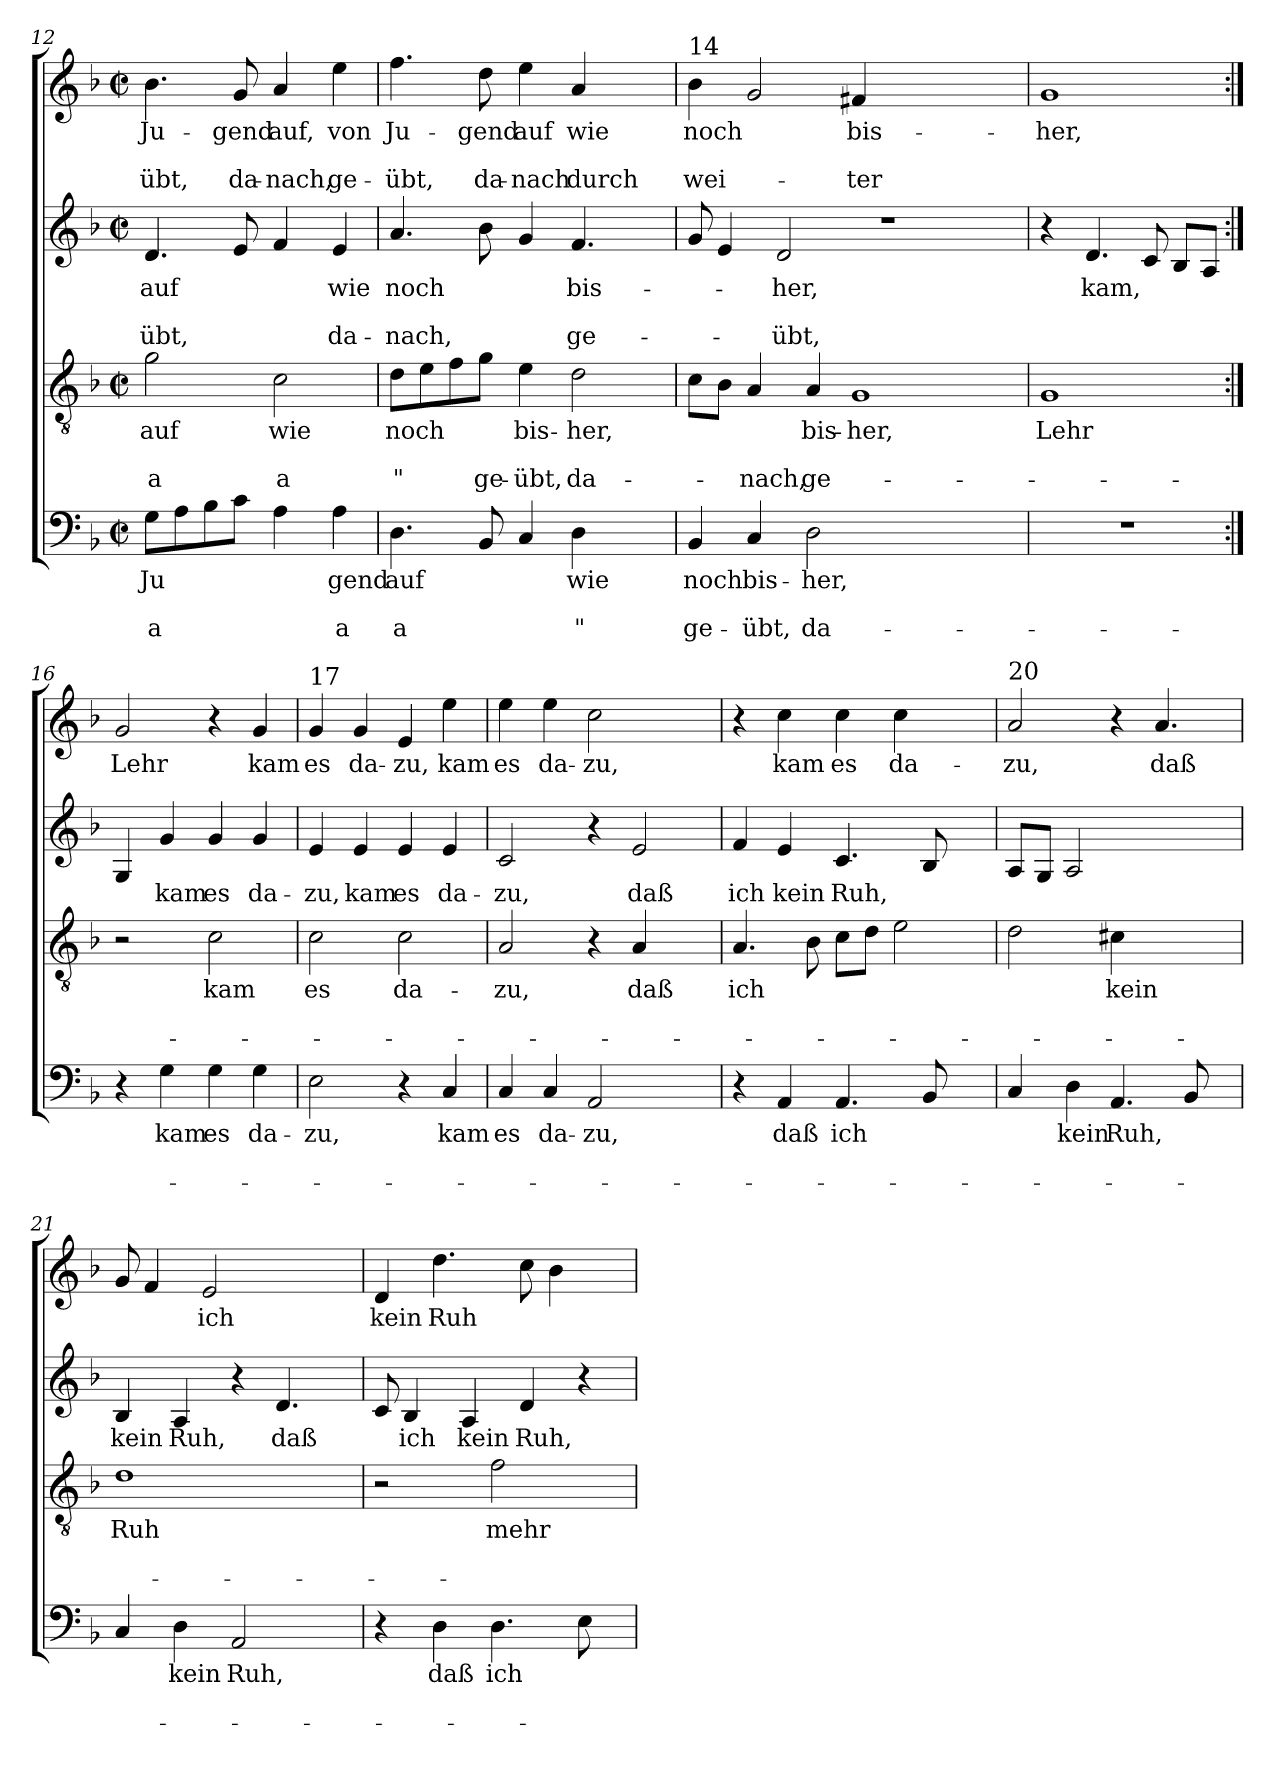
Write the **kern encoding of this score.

**kern	**text	**text	**text	**kern	**text	**text	**text	**kern	**text	**text	**text	**kern	**text	**text	**text
*part4	*part4	*part4	*part4	*part3	*part3	*part3	*part3	*part2	*part2	*part2	*part2	*part1	*part1	*part1	*part1
*staff4	*staff4	*staff4	*staff4	*staff3	*staff3	*staff3	*staff3	*staff2	*staff2	*staff2	*staff2	*staff1	*staff1	*staff1	*staff1
*clefF4	*	*	*	*clefGv2	*	*	*	*clefG2	*	*	*	*clefG2	*	*	*
*k[b-]	*	*	*	*k[b-]	*	*	*	*k[b-]	*	*	*	*k[b-]	*	*	*
*F:	*	*	*	*F:	*	*	*	*F:	*	*	*	*F:	*	*	*
*M2/2	*	*	*	*M2/2	*	*	*	*M2/2	*	*	*	*M2/2	*	*	*
*met(c|)	*	*	*	*met(c|)	*	*	*	*met(c|)	*	*	*	*met(c|)	*	*	*
=12	=12	=12	=12	=12	=12	=12	=12	=12	=12	=12	=12	=12	=12	=12	=12
!	!LO:LY:b	!	!LO:LY:b	!	!LO:LY:b	!	!LO:LY:b	!	!LO:LY:b	!	!LO:LY:b	!	!LO:LY:b	!	!LO:LY:b
8G\L	Ju	.	a	2g\	auf	.	a	4.d/	auf	.	-übt,	4.b-\	Ju-	.	-übt,
8A\	.	.	.	.	.	.	.	.	.	.	.	.	.	.	.
8B-\	.	.	.	.	.	.	.	.	.	.	.	.	.	.	.
!	!	!	!	!	!	!	!	!	!	!	!	!	!LO:LY:b	!	!LO:LY:b
8c\J	.	.	.	.	.	.	.	8e/	.	.	.	8g/	-gend	.	da-
!	!	!	!	!	!LO:LY:b	!	!LO:LY:b	!	!	!	!	!	!LO:LY:b	!	!LO:LY:b
4A\	.	.	.	2c\	wie	.	a	4f/	.	.	.	4a/	auf,	.	-nach,
!	!LO:LY:b	!	!LO:LY:b	!	!	!	!	!	!LO:LY:b	!	!LO:LY:b	!	!LO:LY:b	!	!LO:LY:b
4A\	gend	.	a	.	.	.	.	4e/	wie	.	da-	4ee\	von	.	ge-
=13	=13	=13	=13	=13	=13	=13	=13	=13	=13	=13	=13	=13	=13	=13	=13
!	!LO:LY:b	!	!LO:LY:b	!	!LO:LY:b	!	!LO:LY:b	!	!LO:LY:b	!	!LO:LY:b	!	!LO:LY:b	!	!LO:LY:b
4.D\	auf	.	a	8d\L	noch	.	"	4.a/	noch	.	-nach,	4.ff\	Ju-	.	-übt,
.	.	.	.	8e\	.	.	.	.	.	.	.	.	.	.	.
.	.	.	.	8f\	.	.	.	.	.	.	.	.	.	.	.
!	!	!	!	!	!	!	!LO:LY:b	!	!	!	!	!	!LO:LY:b	!	!LO:LY:b
8BB-/	.	.	.	8g\J	.	.	ge-	8b-\	.	.	.	8dd\	-gend	.	da-
!	!	!	!	!	!LO:LY:b	!	!LO:LY:b	!	!	!	!	!	!LO:LY:b	!	!LO:LY:b
4C/	.	.	.	4e\	bis-	.	-übt,	4g/	.	.	.	4ee\	auf	.	-nach
!	!LO:LY:b	!	!LO:LY:b	!	!LO:LY:b	!	!LO:LY:b	!	!LO:LY:b	!	!LO:LY:b	!	!LO:LY:b	!	!LO:LY:b
4D\	wie	.	"	2d\	-her,	.	da-	4.f/	bis-	.	ge-	4a/	wie	.	durch
4ryy	.	.	.	.	.	.	.	.	.	.	.	4ryy	.	.	.
.	.	.	.	.	.	.	.	8ryy	.	.	.	.	.	.	.
=14	=14	=14	=14	=14	=14	=14	=14	=14	=14	=14	=14	=14	=14	=14	=14
!	!	!	!	!	!	!	!	!	!	!	!	!LO:TX:a:t=14	!	!	!
!	!LO:LY:b	!	!LO:LY:b	!	!	!	!	!	!	!	!	!	!LO:LY:b	!	!LO:LY:b
4BB-/	noch	.	ge-	8c\L	.	.	.	8g/	.	.	.	4b-\	noch	.	wei-
.	.	.	.	8B-\J	.	.	.	4e/	.	.	.	.	.	.	.
!	!LO:LY:b	!	!LO:LY:b	!	!	!	!LO:LY:b	!	!	!	!	!	!	!	!
4C/	bis-	.	-übt,	4A/	.	.	-nach,	.	.	.	.	2g/	.	.	.
!	!	!	!	!	!	!	!	!	!LO:LY:b	!	!LO:LY:b	!	!	!	!
.	.	.	.	.	.	.	.	2d/	-her,	.	-übt,	.	.	.	.
!	!LO:LY:b	!	!LO:LY:b	!	!LO:LY:b	!	!LO:LY:b	!	!	!	!	!	!	!	!
2D\	-her,	.	da-	4A/	bis-	.	ge-	.	.	.	.	.	.	.	.
!	!	!	!	!	!LO:LY:b	!	!	!	!	!	!	!	!LO:LY:b	!	!LO:LY:b
.	.	.	.	1G	-her,	.	.	.	.	.	.	4f#/	bis-	.	-ter
.	.	.	.	.	.	.	.	1r	.	.	.	.	.	.	.
2..ryy	.	.	.	.	.	.	.	.	.	.	.	2..ryy	.	.	.
.	.	.	.	8ryy	.	.	.	.	.	.	.	.	.	.	.
=15	=15	=15	=15	=15	=15	=15	=15	=15	=15	=15	=15	=15	=15	=15	=15
!	!	!	!	!	!LO:LY:b	!	!	!	!	!	!	!	!LO:LY:b	!	!
1r	.	.	.	1G	Lehr	.	.	4r	.	.	.	1g	-her,	.	.
!	!	!	!	!	!	!	!	!	!LO:LY:b	!	!	!	!	!	!
.	.	.	.	.	.	.	.	4.d/	kam,	.	.	.	.	.	.
.	.	.	.	.	.	.	.	8c/	.	.	.	.	.	.	.
.	.	.	.	.	.	.	.	8B-/L	.	.	.	.	.	.	.
.	.	.	.	.	.	.	.	8A/J	.	.	.	.	.	.	.
!!LO:PB:g=z
=16:|!	=16:|!	=16:|!	=16:|!	=16:|!	=16:|!	=16:|!	=16:|!	=16:|!	=16:|!	=16:|!	=16:|!	=16:|!	=16:|!	=16:|!	=16:|!
!	!	!	!	!	!	!	!	!	!	!	!	!	!LO:LY:b	!	!
4r	.	.	.	2r	.	.	.	4G/	.	.	.	2g/	Lehr	.	.
!	!LO:LY:b	!	!	!	!	!	!	!	!LO:LY:b	!	!	!	!	!	!
4G\	kam	.	.	.	.	.	.	4g/	kam	.	.	.	.	.	.
!	!LO:LY:b	!	!	!	!LO:LY:b	!	!	!	!LO:LY:b	!	!	!	!	!	!
4G\	es	.	.	2c\	kam	.	.	4g/	es	.	.	4r	.	.	.
!	!LO:LY:b	!	!	!	!	!	!	!	!LO:LY:b	!	!	!	!LO:LY:b	!	!
4G\	da-	.	.	.	.	.	.	4g/	da-	.	.	4g/	kam	.	.
=17	=17	=17	=17	=17	=17	=17	=17	=17	=17	=17	=17	=17	=17	=17	=17
!	!	!	!	!	!	!	!	!	!	!	!	!LO:TX:a:t=17	!	!	!
!	!LO:LY:b	!	!	!	!LO:LY:b	!	!	!	!LO:LY:b	!	!	!	!LO:LY:b	!	!
2E\	-zu,	.	.	2c\	es	.	.	4e/	-zu,	.	.	4g/	es	.	.
!	!	!	!	!	!	!	!	!	!LO:LY:b	!	!	!	!LO:LY:b	!	!
.	.	.	.	.	.	.	.	4e/	kam	.	.	4g/	da-	.	.
!	!	!	!	!	!LO:LY:b	!	!	!	!LO:LY:b	!	!	!	!LO:LY:b	!	!
4r	.	.	.	2c\	da-	.	.	4e/	es	.	.	4e/	-zu,	.	.
!	!LO:LY:b	!	!	!	!	!	!	!	!LO:LY:b	!	!	!	!LO:LY:b	!	!
4C/	kam	.	.	.	.	.	.	4e/	da-	.	.	4ee\	kam	.	.
=18	=18	=18	=18	=18	=18	=18	=18	=18	=18	=18	=18	=18	=18	=18	=18
!	!LO:LY:b	!	!	!	!LO:LY:b	!	!	!	!LO:LY:b	!	!	!	!LO:LY:b	!	!
4C/	es	.	.	2A/	-zu,	.	.	2c/	-zu,	.	.	4ee\	es	.	.
!	!LO:LY:b	!	!	!	!	!	!	!	!	!	!	!	!LO:LY:b	!	!
4C/	da-	.	.	.	.	.	.	.	.	.	.	4ee\	da-	.	.
!	!LO:LY:b	!	!	!	!	!	!	!	!	!	!	!	!LO:LY:b	!	!
2AA/	-zu,	.	.	4r	.	.	.	4r	.	.	.	2cc\	-zu,	.	.
!	!	!	!	!	!LO:LY:b	!	!	!	!LO:LY:b	!	!	!	!	!	!
.	.	.	.	4A/	daß	.	.	2e/	daß	.	.	.	.	.	.
4ryy	.	.	.	4ryy	.	.	.	.	.	.	.	4ryy	.	.	.
=19	=19	=19	=19	=19	=19	=19	=19	=19	=19	=19	=19	=19	=19	=19	=19
!	!	!	!	!	!LO:LY:b	!	!	!	!LO:LY:b	!	!	!	!	!	!
4r	.	.	.	4.A/	ich	.	.	4f/	ich	.	.	4r	.	.	.
!	!LO:LY:b	!	!	!	!	!	!	!	!LO:LY:b	!	!	!	!LO:LY:b	!	!
4AA/	daß	.	.	.	.	.	.	4e/	kein	.	.	4cc\	kam	.	.
.	.	.	.	8B-\	.	.	.	.	.	.	.	.	.	.	.
!	!LO:LY:b	!	!	!	!	!	!	!	!LO:LY:b	!	!	!	!LO:LY:b	!	!
4.AA/	ich	.	.	8c\L	.	.	.	4.c/	Ruh,	.	.	4cc\	es	.	.
.	.	.	.	8d\J	.	.	.	.	.	.	.	.	.	.	.
!	!	!	!	!	!	!	!	!	!	!	!	!	!LO:LY:b	!	!
.	.	.	.	2e\	.	.	.	.	.	.	.	4cc\	da-	.	.
8BB-/	.	.	.	.	.	.	.	8B-/	.	.	.	.	.	.	.
4ryy	.	.	.	.	.	.	.	4ryy	.	.	.	4ryy	.	.	.
=20	=20	=20	=20	=20	=20	=20	=20	=20	=20	=20	=20	=20	=20	=20	=20
!	!	!	!	!	!	!	!	!	!	!	!	!LO:TX:a:t=20	!	!	!
!	!	!	!	!	!	!	!	!	!	!	!	!	!LO:LY:b	!	!
4C/	.	.	.	2d\	.	.	.	8A/L	.	.	.	2a/	-zu,	.	.
.	.	.	.	.	.	.	.	8G/J	.	.	.	.	.	.	.
!	!LO:LY:b	!	!	!	!	!	!	!	!	!	!	!	!	!	!
4D\	kein	.	.	.	.	.	.	2A/	.	.	.	.	.	.	.
!	!LO:LY:b	!	!	!	!LO:LY:b	!	!	!	!	!	!	!	!	!	!
4.AA/	Ruh,	.	.	4c#\	kein	.	.	.	.	.	.	4r	.	.	.
!	!	!	!	!	!	!	!	!	!	!	!	!	!LO:LY:b	!	!
.	.	.	.	4.ryy	.	.	.	4.ryy	.	.	.	4.a/	daß	.	.
8BB-/	.	.	.	.	.	.	.	.	.	.	.	.	.	.	.
8ryy	.	.	.	.	.	.	.	.	.	.	.	.	.	.	.
=21	=21	=21	=21	=21	=21	=21	=21	=21	=21	=21	=21	=21	=21	=21	=21
!	!	!	!	!	!LO:LY:b	!	!	!	!LO:LY:b	!	!	!	!	!	!
4C/	.	.	.	1d	Ruh	.	.	4B-/	kein	.	.	8g/	.	.	.
.	.	.	.	.	.	.	.	.	.	.	.	4f/	.	.	.
!	!LO:LY:b	!	!	!	!	!	!	!	!LO:LY:b	!	!	!	!	!	!
4D\	kein	.	.	.	.	.	.	4A/	Ruh,	.	.	.	.	.	.
!	!	!	!	!	!	!	!	!	!	!	!	!	!LO:LY:b	!	!
.	.	.	.	.	.	.	.	.	.	.	.	2e/	ich	.	.
!	!LO:LY:b	!	!	!	!	!	!	!	!	!	!	!	!	!	!
2AA/	Ruh,	.	.	.	.	.	.	4r	.	.	.	.	.	.	.
!	!	!	!	!	!	!	!	!	!LO:LY:b	!	!	!	!	!	!
.	.	.	.	.	.	.	.	4.d/	daß	.	.	.	.	.	.
.	.	.	.	.	.	.	.	.	.	.	.	4ryy	.	.	.
8ryy	.	.	.	8ryy	.	.	.	.	.	.	.	.	.	.	.
!!LO:LB:g=z
=22	=22	=22	=22	=22	=22	=22	=22	=22	=22	=22	=22	=22	=22	=22	=22
!	!	!	!	!	!	!	!	!	!	!	!	!	!LO:LY:b	!	!
4r	.	.	.	2r	.	.	.	8c/	.	.	.	4d/	kein	.	.
!	!	!	!	!	!	!	!	!	!LO:LY:b	!	!	!	!	!	!
.	.	.	.	.	.	.	.	4B-/	ich	.	.	.	.	.	.
!	!LO:LY:b	!	!	!	!	!	!	!	!	!	!	!	!LO:LY:b	!	!
4D\	daß	.	.	.	.	.	.	.	.	.	.	4.dd\	Ruh	.	.
!	!	!	!	!	!	!	!	!	!LO:LY:b	!	!	!	!	!	!
.	.	.	.	.	.	.	.	4A/	kein	.	.	.	.	.	.
!	!LO:LY:b	!	!	!	!LO:LY:b	!	!	!	!	!	!	!	!	!	!
4.D\	ich	.	.	2f\	mehr	.	.	.	.	.	.	.	.	.	.
!	!	!	!	!	!	!	!	!	!LO:LY:b	!	!	!	!	!	!
.	.	.	.	.	.	.	.	4d/	Ruh,	.	.	8cc\	.	.	.
.	.	.	.	.	.	.	.	.	.	.	.	4b-\	.	.	.
8E\	.	.	.	.	.	.	.	4r	.	.	.	.	.	.	.
8ryy	.	.	.	8ryy	.	.	.	.	.	.	.	8ryy	.	.	.
=	=	=	=	=	=	=	=	=	=	=	=	=	=	=	=
*-	*-	*-	*-	*-	*-	*-	*-	*-	*-	*-	*-	*-	*-	*-	*-
